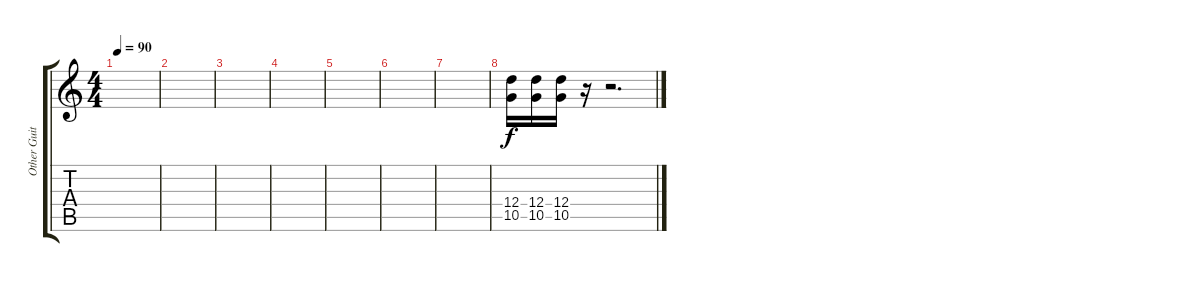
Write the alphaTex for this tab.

\track ("Other Guitar" "Other Guit") {instrument overdrivenguitar}
\staff {score tabs}
\tuning (E4 B3 G3 D3 A2 E2) {hide}
\ts (4 4)
\tempo 90
\clef g2
\ks c
|
|
|
|
|
|
|
(12.4 10.5).16 (12.4 10.5).16 (12.4 10.5).16 r.16 r.2{d}
